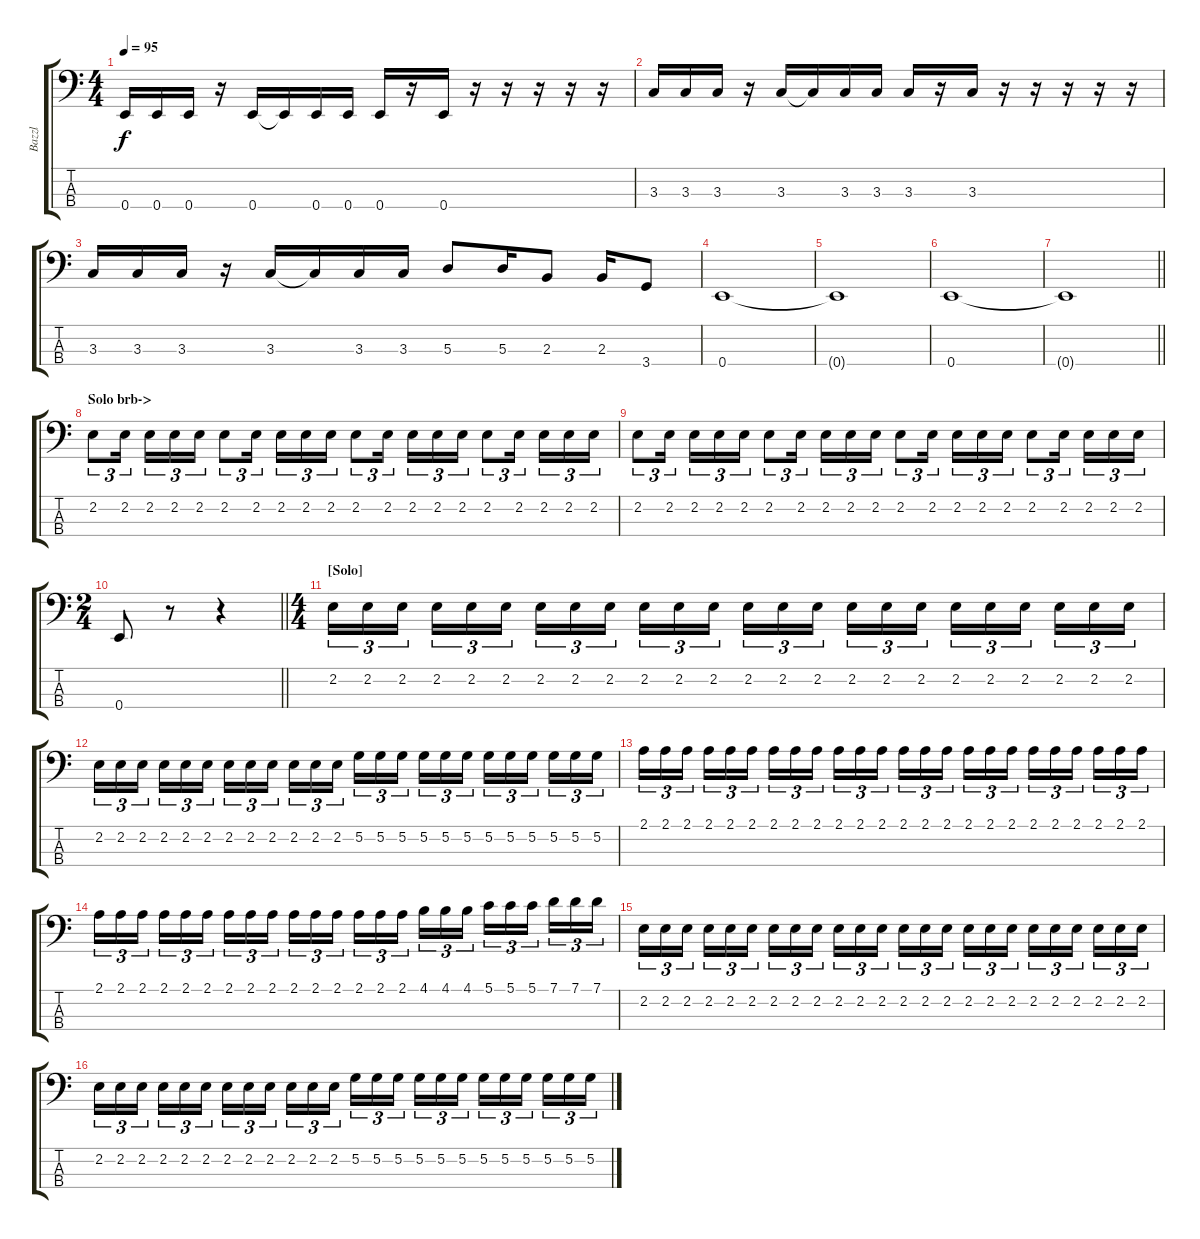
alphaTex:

\track ("Bazzl" "Bazzl") {instrument electricbassfinger}
\staff {score tabs}
\tuning (G2 D2 A1 E1) {hide}
\ts (4 4)
\tempo 95
\clef f4
\ks c
0.4.16{dy f} 0.4.16 0.4.16 r.16 0.4.16 0.4{t}.16 0.4.16 0.4.16 0.4.16 r.16 0.4.16 r.16 r.16 r.16 r.16 r.16 |
3.3.16 3.3.16 3.3.16 r.16 3.3.16 3.3{t}.16 3.3.16 3.3.16 3.3.16 r.16 3.3.16 r.16 r.16 r.16 r.16 r.16 |
3.3.16 3.3.16 3.3.16 r.16 3.3.16 3.3{t}.16 3.3.16 3.3.16 5.3.8 5.3.16 2.3.8 2.3.16 3.4.8 |
0.4.1 |
0.4{t}.1 |
0.4.1 |
\barLineRight lightlight
0.4{t}.1 |
\section ("" "Solo brb->")
2.2.8{tu (3 2)} 2.2.16{tu (3 2) beam splitsecondary} 2.2.16{tu (3 2)} 2.2.16{tu (3 2)} 2.2.16{tu (3 2)} 2.2.8{tu (3 2)} 2.2.16{tu (3 2) beam splitsecondary} 2.2.16{tu (3 2)} 2.2.16{tu (3 2)} 2.2.16{tu (3 2)} 2.2.8{tu (3 2)} 2.2.16{tu (3 2) beam splitsecondary} 2.2.16{tu (3 2)} 2.2.16{tu (3 2)} 2.2.16{tu (3 2)} 2.2.8{tu (3 2)} 2.2.16{tu (3 2) beam splitsecondary} 2.2.16{tu (3 2)} 2.2.16{tu (3 2)} 2.2.16{tu (3 2)} |
2.2.8{tu (3 2)} 2.2.16{tu (3 2) beam splitsecondary} 2.2.16{tu (3 2)} 2.2.16{tu (3 2)} 2.2.16{tu (3 2)} 2.2.8{tu (3 2)} 2.2.16{tu (3 2) beam splitsecondary} 2.2.16{tu (3 2)} 2.2.16{tu (3 2)} 2.2.16{tu (3 2)} 2.2.8{tu (3 2)} 2.2.16{tu (3 2) beam splitsecondary} 2.2.16{tu (3 2)} 2.2.16{tu (3 2)} 2.2.16{tu (3 2)} 2.2.8{tu (3 2)} 2.2.16{tu (3 2) beam splitsecondary} 2.2.16{tu (3 2)} 2.2.16{tu (3 2)} 2.2.16{tu (3 2)} |
\ts (2 4)
\barLineRight lightlight
0.4.8 r.8 r.4 |
\ts (4 4)
\section ("" "[Solo]")
2.2.16{tu (3 2)} 2.2.16{tu (3 2)} 2.2.16{tu (3 2) beam splitsecondary} 2.2.16{tu (3 2)} 2.2.16{tu (3 2)} 2.2.16{tu (3 2)} 2.2.16{tu (3 2)} 2.2.16{tu (3 2)} 2.2.16{tu (3 2) beam splitsecondary} 2.2.16{tu (3 2)} 2.2.16{tu (3 2)} 2.2.16{tu (3 2)} 2.2.16{tu (3 2)} 2.2.16{tu (3 2)} 2.2.16{tu (3 2) beam splitsecondary} 2.2.16{tu (3 2)} 2.2.16{tu (3 2)} 2.2.16{tu (3 2)} 2.2.16{tu (3 2)} 2.2.16{tu (3 2)} 2.2.16{tu (3 2) beam splitsecondary} 2.2.16{tu (3 2)} 2.2.16{tu (3 2)} 2.2.16{tu (3 2)} |
2.2.16{tu (3 2)} 2.2.16{tu (3 2)} 2.2.16{tu (3 2) beam splitsecondary} 2.2.16{tu (3 2)} 2.2.16{tu (3 2)} 2.2.16{tu (3 2)} 2.2.16{tu (3 2)} 2.2.16{tu (3 2)} 2.2.16{tu (3 2) beam splitsecondary} 2.2.16{tu (3 2)} 2.2.16{tu (3 2)} 2.2.16{tu (3 2)} 5.2.16{tu (3 2)} 5.2.16{tu (3 2)} 5.2.16{tu (3 2) beam splitsecondary} 5.2.16{tu (3 2)} 5.2.16{tu (3 2)} 5.2.16{tu (3 2)} 5.2.16{tu (3 2)} 5.2.16{tu (3 2)} 5.2.16{tu (3 2) beam splitsecondary} 5.2.16{tu (3 2)} 5.2.16{tu (3 2)} 5.2.16{tu (3 2)} |
2.1.16{tu (3 2)} 2.1.16{tu (3 2)} 2.1.16{tu (3 2) beam splitsecondary} 2.1.16{tu (3 2)} 2.1.16{tu (3 2)} 2.1.16{tu (3 2)} 2.1.16{tu (3 2)} 2.1.16{tu (3 2)} 2.1.16{tu (3 2) beam splitsecondary} 2.1.16{tu (3 2)} 2.1.16{tu (3 2)} 2.1.16{tu (3 2)} 2.1.16{tu (3 2)} 2.1.16{tu (3 2)} 2.1.16{tu (3 2) beam splitsecondary} 2.1.16{tu (3 2)} 2.1.16{tu (3 2)} 2.1.16{tu (3 2)} 2.1.16{tu (3 2)} 2.1.16{tu (3 2)} 2.1.16{tu (3 2) beam splitsecondary} 2.1.16{tu (3 2)} 2.1.16{tu (3 2)} 2.1.16{tu (3 2)} |
2.1.16{tu (3 2)} 2.1.16{tu (3 2)} 2.1.16{tu (3 2) beam splitsecondary} 2.1.16{tu (3 2)} 2.1.16{tu (3 2)} 2.1.16{tu (3 2)} 2.1.16{tu (3 2)} 2.1.16{tu (3 2)} 2.1.16{tu (3 2) beam splitsecondary} 2.1.16{tu (3 2)} 2.1.16{tu (3 2)} 2.1.16{tu (3 2)} 2.1.16{tu (3 2)} 2.1.16{tu (3 2)} 2.1.16{tu (3 2) beam splitsecondary} 4.1.16{tu (3 2)} 4.1.16{tu (3 2)} 4.1.16{tu (3 2)} 5.1.16{tu (3 2)} 5.1.16{tu (3 2)} 5.1.16{tu (3 2) beam splitsecondary} 7.1.16{tu (3 2)} 7.1.16{tu (3 2)} 7.1.16{tu (3 2)} |
2.2.16{tu (3 2)} 2.2.16{tu (3 2)} 2.2.16{tu (3 2) beam splitsecondary} 2.2.16{tu (3 2)} 2.2.16{tu (3 2)} 2.2.16{tu (3 2)} 2.2.16{tu (3 2)} 2.2.16{tu (3 2)} 2.2.16{tu (3 2) beam splitsecondary} 2.2.16{tu (3 2)} 2.2.16{tu (3 2)} 2.2.16{tu (3 2)} 2.2.16{tu (3 2)} 2.2.16{tu (3 2)} 2.2.16{tu (3 2) beam splitsecondary} 2.2.16{tu (3 2)} 2.2.16{tu (3 2)} 2.2.16{tu (3 2)} 2.2.16{tu (3 2)} 2.2.16{tu (3 2)} 2.2.16{tu (3 2) beam splitsecondary} 2.2.16{tu (3 2)} 2.2.16{tu (3 2)} 2.2.16{tu (3 2)} |
2.2.16{tu (3 2)} 2.2.16{tu (3 2)} 2.2.16{tu (3 2) beam splitsecondary} 2.2.16{tu (3 2)} 2.2.16{tu (3 2)} 2.2.16{tu (3 2)} 2.2.16{tu (3 2)} 2.2.16{tu (3 2)} 2.2.16{tu (3 2) beam splitsecondary} 2.2.16{tu (3 2)} 2.2.16{tu (3 2)} 2.2.16{tu (3 2)} 5.2.16{tu (3 2)} 5.2.16{tu (3 2)} 5.2.16{tu (3 2) beam splitsecondary} 5.2.16{tu (3 2)} 5.2.16{tu (3 2)} 5.2.16{tu (3 2)} 5.2.16{tu (3 2)} 5.2.16{tu (3 2)} 5.2.16{tu (3 2) beam splitsecondary} 5.2.16{tu (3 2)} 5.2.16{tu (3 2)} 5.2.16{tu (3 2)}
